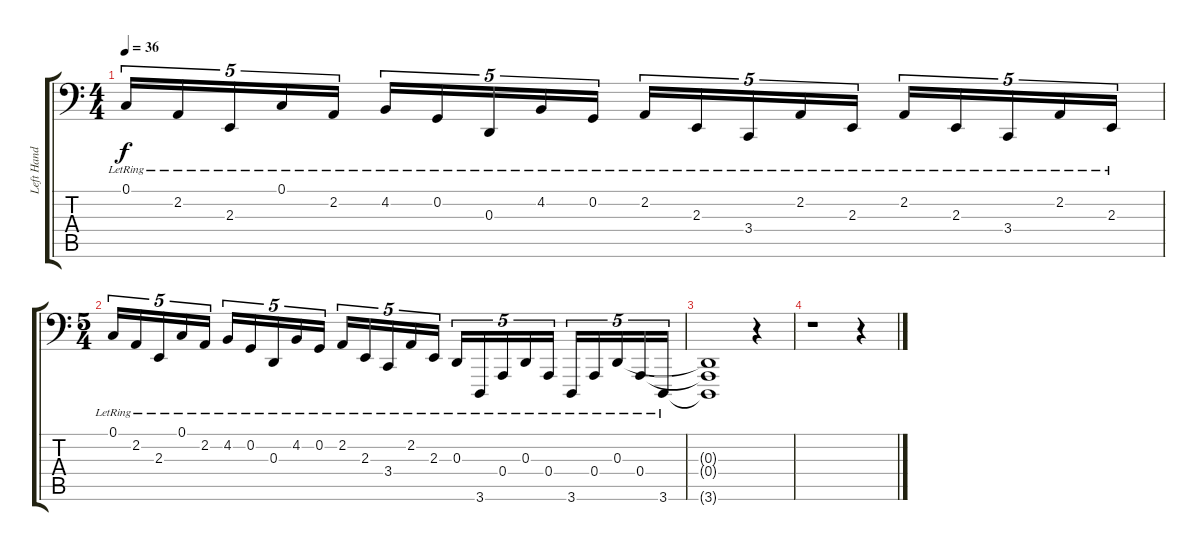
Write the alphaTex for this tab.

\track ("Left Hand" "Left Hand") {instrument acousticgrandpiano}
\staff {score tabs}
\tuning (C3 G2 D2 A1 E1 B0) {hide}
\ts (4 4)
\tempo 36
\clef f4
\ks c
0.1{lr}.16{tu (5 4) dy f} 2.2{lr}.16{tu (5 4)} 2.3{lr}.16{tu (5 4)} 0.1{lr}.16{tu (5 4)} 2.2{lr}.16{tu (5 4)} 4.2{lr}.16{tu (5 4)} 0.2{lr}.16{tu (5 4)} 0.3{lr}.16{tu (5 4)} 4.2{lr}.16{tu (5 4)} 0.2{lr}.16{tu (5 4)} 2.2{lr}.16{tu (5 4)} 2.3{lr}.16{tu (5 4)} 3.4{lr}.16{tu (5 4)} 2.2{lr}.16{tu (5 4)} 2.3{lr}.16{tu (5 4)} 2.2{lr}.16{tu (5 4)} 2.3{lr}.16{tu (5 4)} 3.4{lr}.16{tu (5 4)} 2.2{lr}.16{tu (5 4)} 2.3{lr}.16{tu (5 4)} |
\ts (5 4)
0.1{lr}.16{tu (5 4)} 2.2{lr}.16{tu (5 4)} 2.3{lr}.16{tu (5 4)} 0.1{lr}.16{tu (5 4)} 2.2{lr}.16{tu (5 4)} 4.2{lr}.16{tu (5 4)} 0.2{lr}.16{tu (5 4)} 0.3{lr}.16{tu (5 4)} 4.2{lr}.16{tu (5 4)} 0.2{lr}.16{tu (5 4)} 2.2{lr}.16{tu (5 4)} 2.3{lr}.16{tu (5 4)} 3.4{lr}.16{tu (5 4)} 2.2{lr}.16{tu (5 4)} 2.3{lr}.16{tu (5 4)} 0.3{lr}.16{tu (5 4)} 3.6{lr}.16{tu (5 4)} 0.4{lr}.16{tu (5 4)} 0.3{lr}.16{tu (5 4)} 0.4{lr}.16{tu (5 4)} 3.6{lr}.16{tu (5 4)} 0.4{lr}.16{tu (5 4)} 0.3{lr}.16{tu (5 4)} 0.4{lr}.16{tu (5 4)} 3.6{lr}.16{tu (5 4)} |
(0.3{t} 0.4{t} 3.6{t}).1 r.4 |
r.1 r.4
